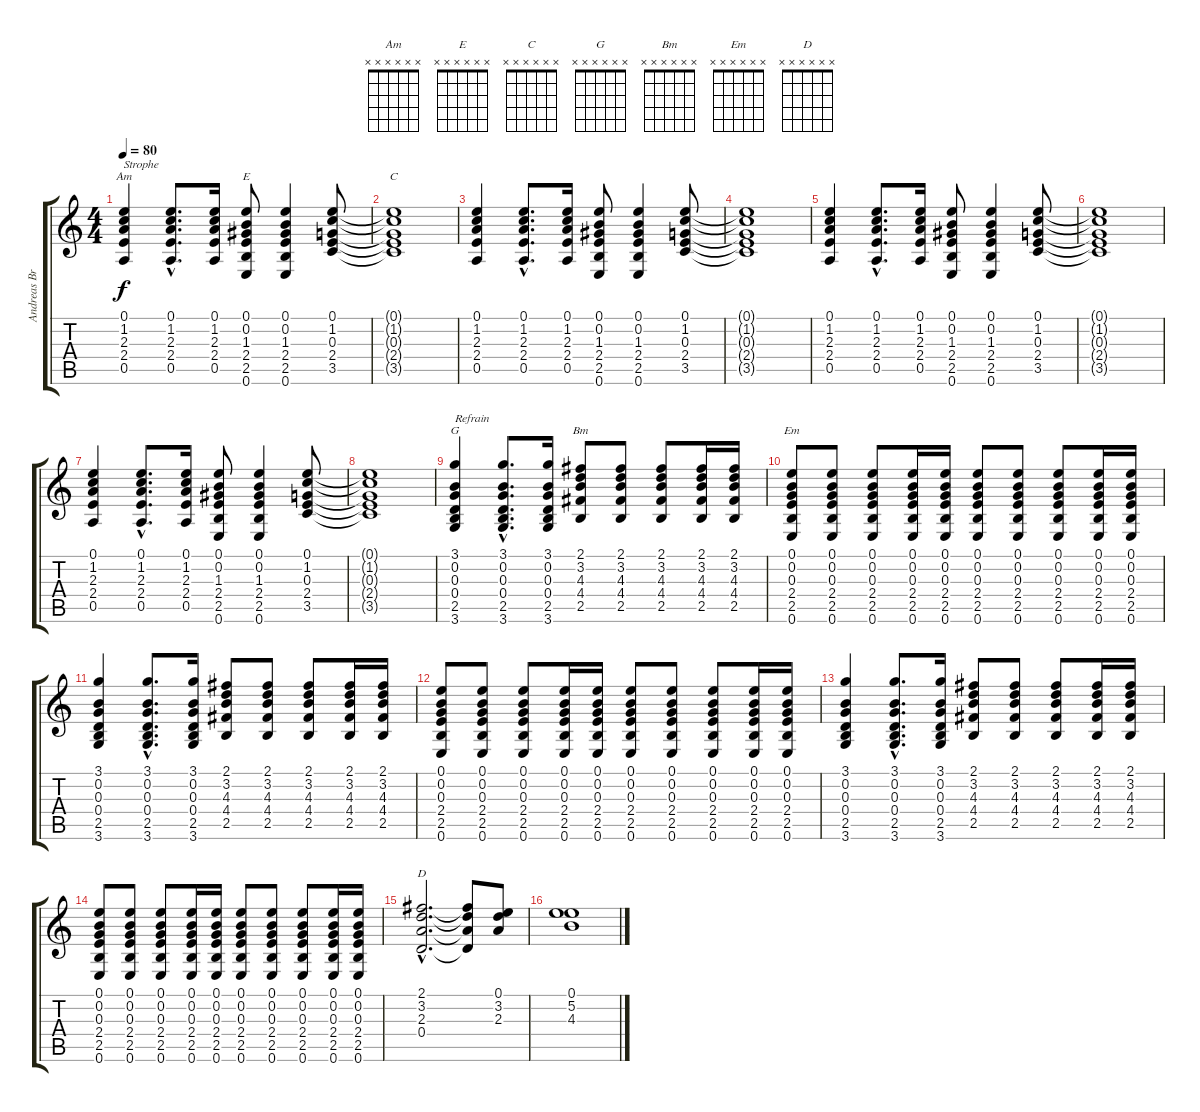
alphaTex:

\track ("Andreas Bruhn" "Andreas Br") {instrument acousticguitarsteel}
\staff {score tabs}
\tuning (E4 B3 G3 D3 A2 E2) {hide}
\chord ("Am" x x x x x x) {firstfret 0}
\chord ("E" x x x x x x) {firstfret 0}
\chord ("C" x x x x x x) {firstfret 0}
\chord ("G" x x x x x x) {firstfret 0}
\chord ("Bm" x x x x x x) {firstfret 0}
\chord ("Em" x x x x x x) {firstfret 0}
\chord ("D" x x x x x x) {firstfret 0}
\ts (4 4)
\tempo 80
\clef g2
\ks c
(0.1 1.2 2.3 2.4 0.5).4{ch "Am" txt "Strophe" dy f} (0.1{hac} 1.2{hac} 2.3{hac} 2.4{hac} 0.5{hac}).8{d} (0.1 1.2 2.3 2.4 0.5).16 (0.1 0.2 1.3 2.4 2.5 0.6).8{ch "E"} (0.1 0.2 1.3 2.4 2.5 0.6).4 (0.1 1.2 0.3 2.4 3.5).8 |
(0.1{t} 1.2{t} 0.3{t} 2.4{t} 3.5{t}).1{ch "C"} |
(0.1 1.2 2.3 2.4 0.5).4 (0.1{hac} 1.2{hac} 2.3{hac} 2.4{hac} 0.5{hac}).8{d} (0.1 1.2 2.3 2.4 0.5).16 (0.1 0.2 1.3 2.4 2.5 0.6).8 (0.1 0.2 1.3 2.4 2.5 0.6).4 (0.1 1.2 0.3 2.4 3.5).8 |
(0.1{t} 1.2{t} 0.3{t} 2.4{t} 3.5{t}).1 |
(0.1 1.2 2.3 2.4 0.5).4 (0.1{hac} 1.2{hac} 2.3{hac} 2.4{hac} 0.5{hac}).8{d} (0.1 1.2 2.3 2.4 0.5).16 (0.1 0.2 1.3 2.4 2.5 0.6).8 (0.1 0.2 1.3 2.4 2.5 0.6).4 (0.1 1.2 0.3 2.4 3.5).8 |
(0.1{t} 1.2{t} 0.3{t} 2.4{t} 3.5{t}).1 |
(0.1 1.2 2.3 2.4 0.5).4 (0.1{hac} 1.2{hac} 2.3{hac} 2.4{hac} 0.5{hac}).8{d} (0.1 1.2 2.3 2.4 0.5).16 (0.1 0.2 1.3 2.4 2.5 0.6).8 (0.1 0.2 1.3 2.4 2.5 0.6).4 (0.1 1.2 0.3 2.4 3.5).8 |
(0.1{t} 1.2{t} 0.3{t} 2.4{t} 3.5{t}).1 |
(3.1 0.2 0.3 0.4 2.5 3.6).4{ch "G" txt "Refrain"} (3.1{hac} 0.2{hac} 0.3{hac} 0.4{hac} 2.5{hac} 3.6{hac}).8{d} (3.1 0.2 0.3 0.4 2.5 3.6).16 (2.1 3.2 4.3 4.4 2.5).8{ch "Bm"} (2.1 3.2 4.3 4.4 2.5).8 (2.1 3.2 4.3 4.4 2.5).8 (2.1 3.2 4.3 4.4 2.5).16 (2.1 3.2 4.3 4.4 2.5).16 |
(0.1 0.2 0.3 2.4 2.5 0.6).8{ch "Em"} (0.1 0.2 0.3 2.4 2.5 0.6).8 (0.1 0.2 0.3 2.4 2.5 0.6).8 (0.1 0.2 0.3 2.4 2.5 0.6).16 (0.1 0.2 0.3 2.4 2.5 0.6).16 (0.1 0.2 0.3 2.4 2.5 0.6).8 (0.1 0.2 0.3 2.4 2.5 0.6).8 (0.1 0.2 0.3 2.4 2.5 0.6).8 (0.1 0.2 0.3 2.4 2.5 0.6).16 (0.1 0.2 0.3 2.4 2.5 0.6).16 |
(3.1 0.2 0.3 0.4 2.5 3.6).4 (3.1{hac} 0.2{hac} 0.3{hac} 0.4{hac} 2.5{hac} 3.6{hac}).8{d} (3.1 0.2 0.3 0.4 2.5 3.6).16 (2.1 3.2 4.3 4.4 2.5).8 (2.1 3.2 4.3 4.4 2.5).8 (2.1 3.2 4.3 4.4 2.5).8 (2.1 3.2 4.3 4.4 2.5).16 (2.1 3.2 4.3 4.4 2.5).16 |
(0.1 0.2 0.3 2.4 2.5 0.6).8 (0.1 0.2 0.3 2.4 2.5 0.6).8 (0.1 0.2 0.3 2.4 2.5 0.6).8 (0.1 0.2 0.3 2.4 2.5 0.6).16 (0.1 0.2 0.3 2.4 2.5 0.6).16 (0.1 0.2 0.3 2.4 2.5 0.6).8 (0.1 0.2 0.3 2.4 2.5 0.6).8 (0.1 0.2 0.3 2.4 2.5 0.6).8 (0.1 0.2 0.3 2.4 2.5 0.6).16 (0.1 0.2 0.3 2.4 2.5 0.6).16 |
(3.1 0.2 0.3 0.4 2.5 3.6).4 (3.1{hac} 0.2{hac} 0.3{hac} 0.4{hac} 2.5{hac} 3.6{hac}).8{d} (3.1 0.2 0.3 0.4 2.5 3.6).16 (2.1 3.2 4.3 4.4 2.5).8 (2.1 3.2 4.3 4.4 2.5).8 (2.1 3.2 4.3 4.4 2.5).8 (2.1 3.2 4.3 4.4 2.5).16 (2.1 3.2 4.3 4.4 2.5).16 |
(0.1 0.2 0.3 2.4 2.5 0.6).8 (0.1 0.2 0.3 2.4 2.5 0.6).8 (0.1 0.2 0.3 2.4 2.5 0.6).8 (0.1 0.2 0.3 2.4 2.5 0.6).16 (0.1 0.2 0.3 2.4 2.5 0.6).16 (0.1 0.2 0.3 2.4 2.5 0.6).8 (0.1 0.2 0.3 2.4 2.5 0.6).8 (0.1 0.2 0.3 2.4 2.5 0.6).8 (0.1 0.2 0.3 2.4 2.5 0.6).16 (0.1 0.2 0.3 2.4 2.5 0.6).16 |
(2.1{hac} 3.2{hac} 2.3{hac} 0.4{hac}).2{d ch "D"} (2.1{t} 3.2{t} 2.3{t} 0.4{t}).8 (0.1 3.2 2.3).8 |
(0.1 5.2 4.3).1
